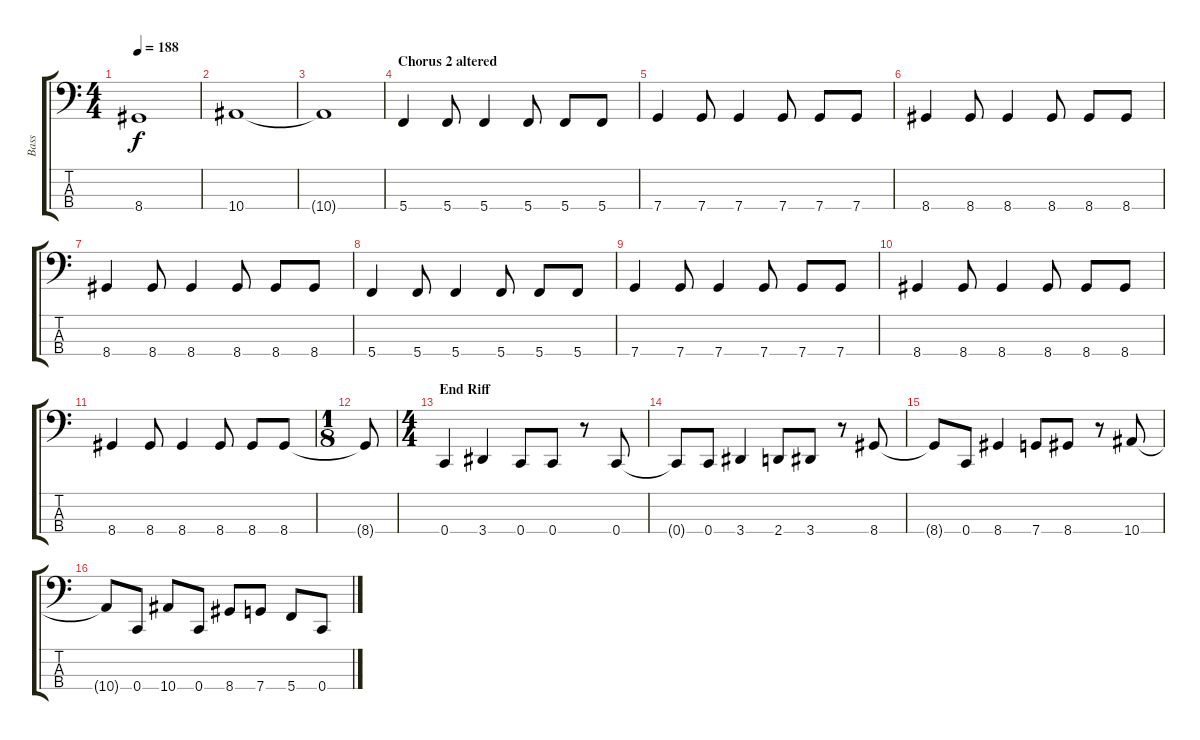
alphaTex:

\track ("Bass" "Bass") {instrument slapbass2}
\staff {score tabs}
\tuning (F2 C2 G1 C1) {hide}
\ts (4 4)
\tempo 188
\clef f4
\ks c
8.4{t}.1{dy f} |
10.4.1 |
10.4{t}.1 |
\section ("" "Chorus 2 altered")
5.4.4 5.4.8 5.4.4 5.4.8 5.4.8 5.4.8 |
7.4.4 7.4.8 7.4.4 7.4.8 7.4.8 7.4.8 |
8.4.4 8.4.8 8.4.4 8.4.8 8.4.8 8.4.8 |
8.4.4 8.4.8 8.4.4 8.4.8 8.4.8 8.4.8 |
5.4.4 5.4.8 5.4.4 5.4.8 5.4.8 5.4.8 |
7.4.4 7.4.8 7.4.4 7.4.8 7.4.8 7.4.8 |
8.4.4 8.4.8 8.4.4 8.4.8 8.4.8 8.4.8 |
8.4.4 8.4.8 8.4.4 8.4.8 8.4.8 8.4.8 |
\ts (1 8)
8.4{t}.8 |
\ts (4 4)
\section ("" "End Riff")
0.4.4 3.4.4 0.4.8 0.4.8 r.8 0.4.8 |
0.4{t}.8 0.4.8 3.4.4 2.4.8 3.4.8 r.8 8.4.8 |
8.4{t}.8 0.4.8 8.4.4 7.4.8 8.4.8 r.8 10.4.8 |
10.4{t}.8 0.4.8 10.4.8 0.4.8 8.4.8 7.4.8 5.4.8 0.4.8
